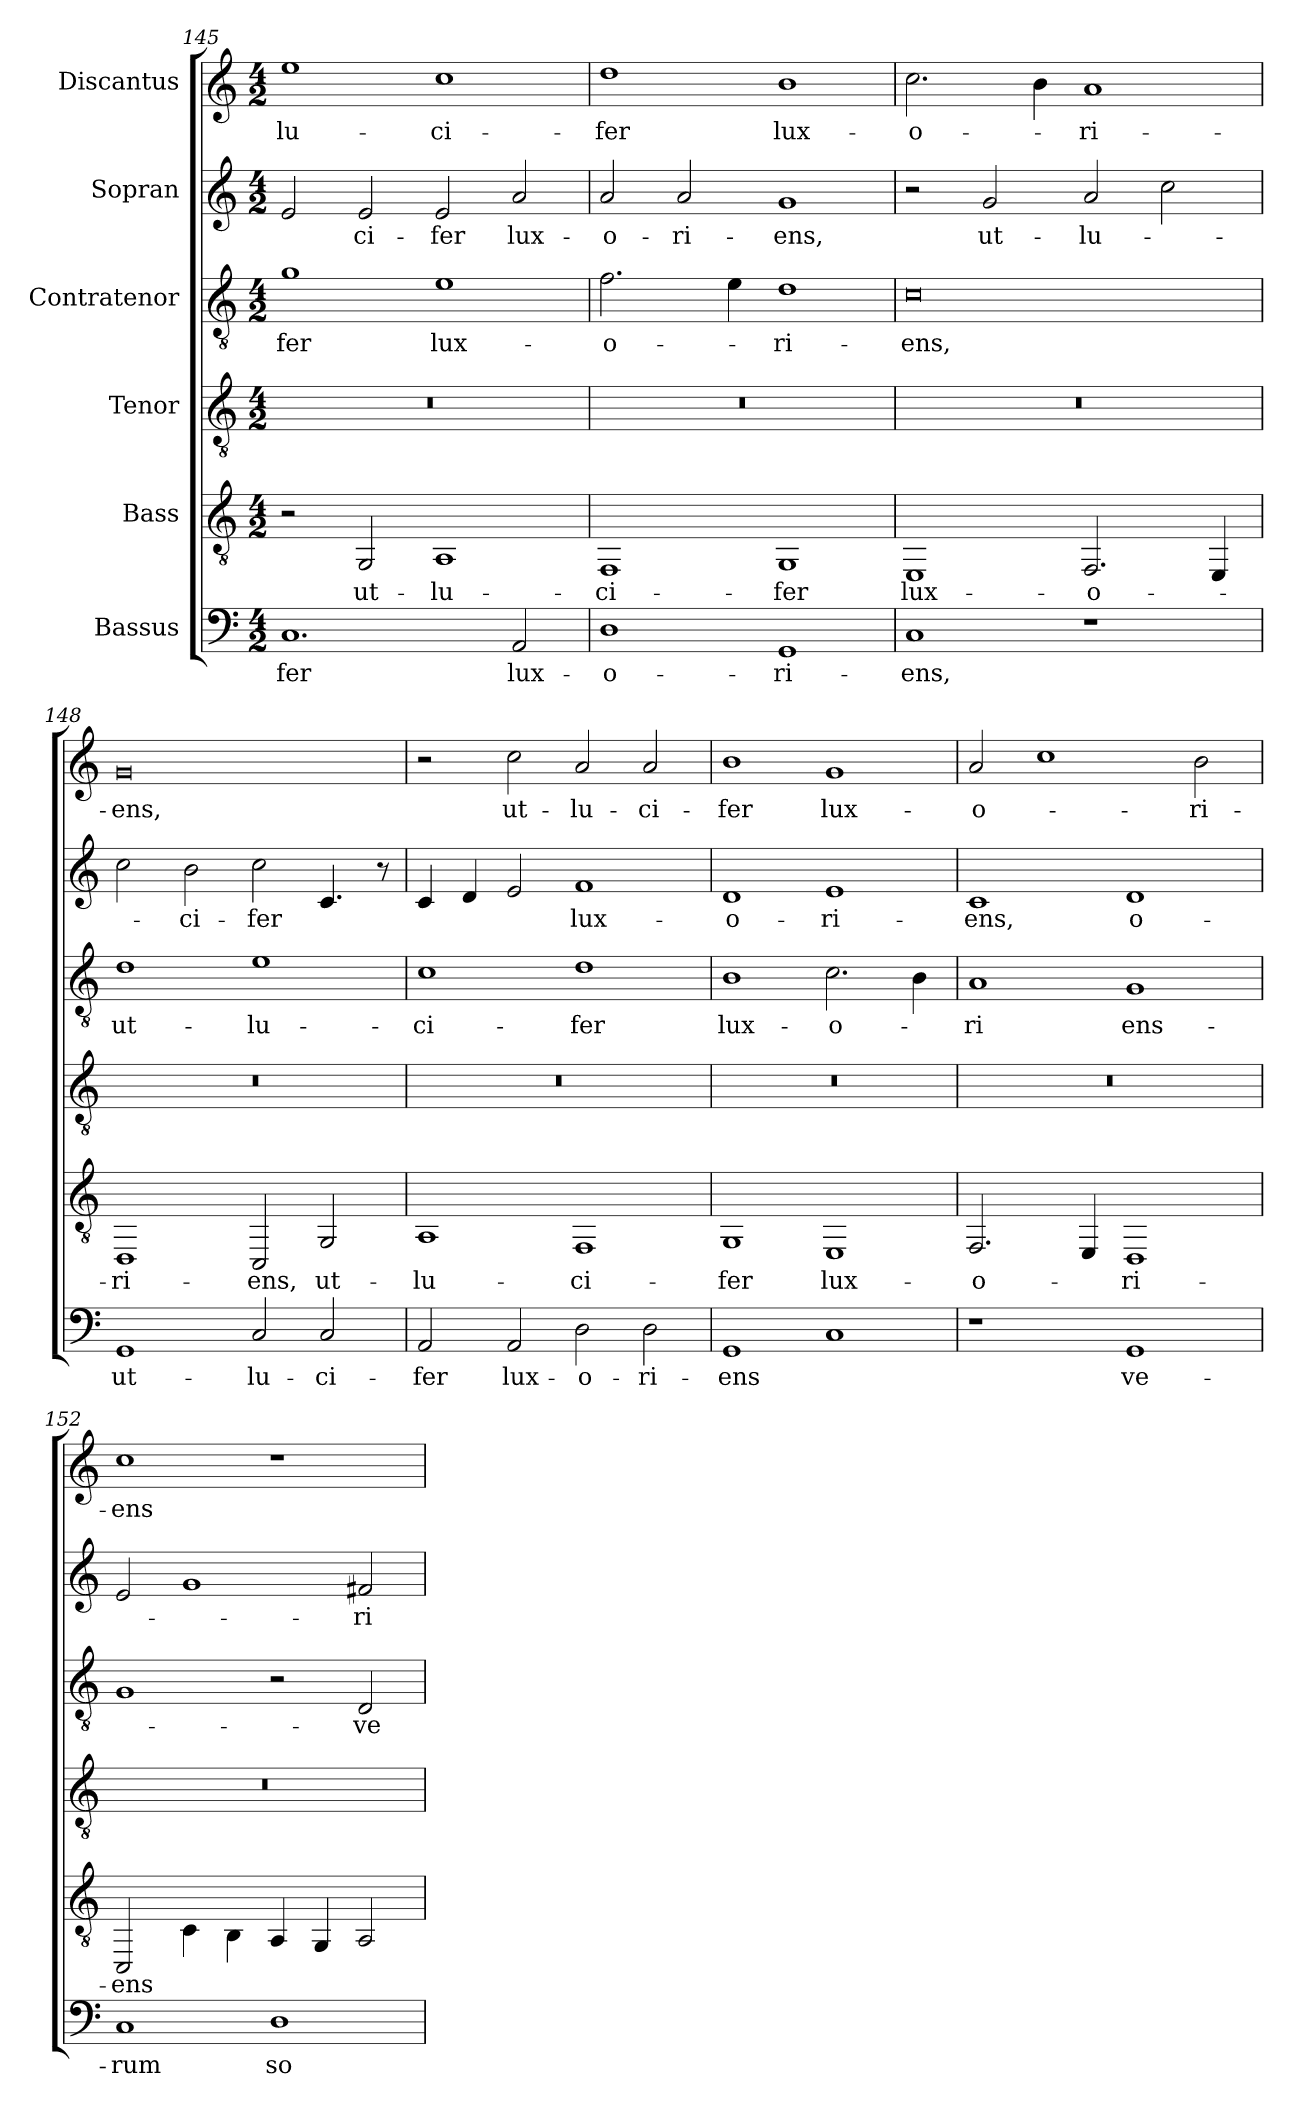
**kern	**text	**kern	**text	**kern	**kern	**text	**kern	**text	**kern	**text
*part6	*part6	*part5	*part5	*part4	*part3	*part3	*part2	*part2	*part1	*part1
*staff6	*staff6	*staff5	*staff5	*staff4	*staff3	*staff3	*staff2	*staff2	*staff1	*staff1
*I"Bassus	*	*I"Bass	*	*I"Tenor	*I"Contratenor	*	*I"Sopran	*	*I"Discantus	*
*clefF4	*	*clefGv2	*	*clefGv2	*clefGv2	*	*clefG2	*	*clefG2	*
*k[]	*	*k[]	*	*k[]	*k[]	*	*k[]	*	*k[]	*
*M4/2	*	*M4/2	*	*M4/2	*M4/2	*	*M4/2	*	*M4/2	*
=145	=145	=145	=145	=145	=145	=145	=145	=145	=145	=145
1.C/	-fer	2r	.	0r	1g/	-fer	2e/	.	1ee\	lu-
.	.	2GG/	ut-	.	.	.	2e/	-ci-	.	.
.	.	1AA/	lu-	.	1e/	lux-	2e/	-fer	1cc\	-ci-
2AA/	lux-	.	.	.	.	.	2a/	lux-	.	.
=146	=146	=146	=146	=146	=146	=146	=146	=146	=146	=146
1D\	o-	1FF/	-ci-	0r	2.f\	o-	2a/	o-	1dd\	-fer
.	.	.	.	.	.	.	2a/	-ri-	.	.
.	.	.	.	.	4e\	.	.	.	.	.
1GG/	-ri-	1GG/	-fer	.	1d/	-ri-	1g/	-ens,	1b\	lux-
=147	=147	=147	=147	=147	=147	=147	=147	=147	=147	=147
1C/	-ens,	1EE/	lux-	0r	0c/	-ens,	2r	.	2.cc\	o-
.	.	.	.	.	.	.	2g/	ut-	.	.
.	.	.	.	.	.	.	.	.	4b\	.
1r	.	2.FF/	o-	.	.	.	2a/	lu-	1a/	-ri-
.	.	.	.	.	.	.	2cc\	.	.	.
.	.	4EE/	.	.	.	.	.	.	.	.
=148	=148	=148	=148	=148	=148	=148	=148	=148	=148	=148
1GG/	ut-	1DD/	-ri-	0r	1d/	ut-	2cc\	.	0g/	-ens,
.	.	.	.	.	.	.	2b\	-ci-	.	.
2C/	lu-	2CC/	-ens,	.	1e/	lu-	2cc\	-fer	.	.
2C/	-ci-	2GG/	ut-	.	.	.	4.c/	.	.	.
.	.	.	.	.	.	.	8r	.	.	.
=149	=149	=149	=149	=149	=149	=149	=149	=149	=149	=149
2AA/	-fer	1AA/	lu-	0r	1c/	-ci-	4c/	.	2r	.
.	.	.	.	.	.	.	4d/	.	.	.
2AA/	lux-	.	.	.	.	.	2e/	.	2cc\	ut-
2D\	o-	1FF/	-ci-	.	1d/	-fer	1f/	lux-	2a/	lu-
2D\	-ri-	.	.	.	.	.	.	.	2a/	-ci-
=150	=150	=150	=150	=150	=150	=150	=150	=150	=150	=150
1GG/	-ens	1GG/	-fer	0r	1B/	lux-	1d/	o-	1b\	-fer
1C/	.	1EE/	lux-	.	2.c\	o-	1e/	-ri-	1g/	lux-
.	.	.	.	.	4B\	.	.	.	.	.
=151	=151	=151	=151	=151	=151	=151	=151	=151	=151	=151
1r	.	2.FF/	o-	0r	1A/	-ri	1c/	-ens,	2a/	o-
.	.	.	.	.	.	.	.	.	1cc\	.
.	.	4EE/	.	.	.	.	.	.	.	.
1GG/	ve-	1DD/	-ri-	.	1G/	ens-	1d/	o-	.	.
.	.	.	.	.	.	.	.	.	2b\	-ri-
=152	=152	=152	=152	=152	=152	=152	=152	=152	=152	=152
1C/	-rum	2CC/	-ens	0r	1G/	.	2e/	.	1cc\	-ens
.	.	4C\	.	.	.	.	1g/	.	.	.
.	.	4BB\	.	.	.	.	.	.	.	.
1D\	so-	4AA/	.	.	2r	.	.	.	1r	.
.	.	4GG/	.	.	.	.	.	.	.	.
.	.	2AA/	.	.	2D/	ve-	2f#X/	-ri-	.	.
=	=	=	=	=	=	=	=	=	=	=
*-	*-	*-	*-	*-	*-	*-	*-	*-	*-	*-
